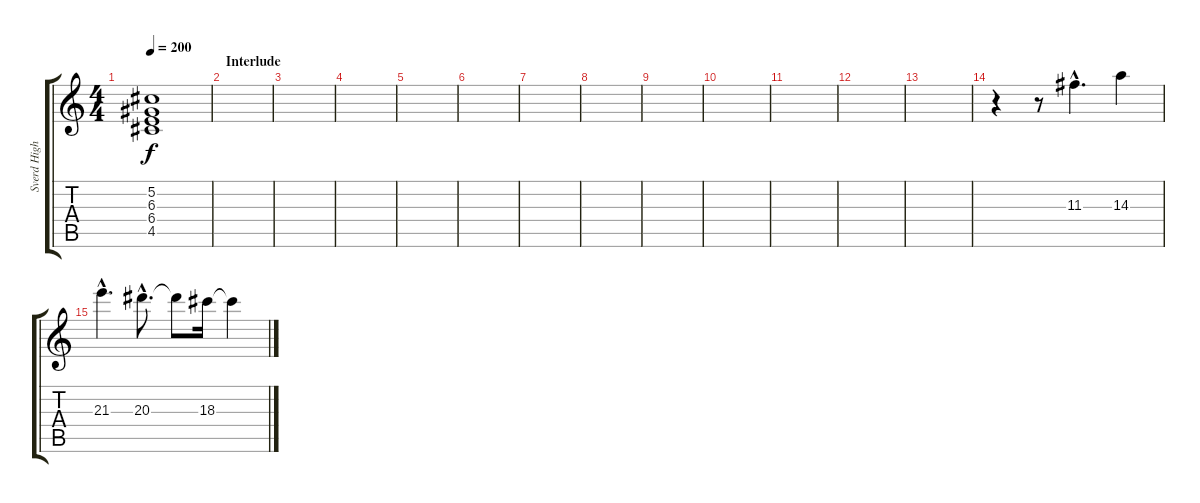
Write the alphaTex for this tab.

\track ("Sverd High Strings" "Sverd High") {instrument stringensemble1}
\staff {score tabs}
\tuning (E4 B3 G4 D4 A3 E3) {hide}
\ts (4 4)
\tempo 200
\clef g2
\ks c
(5.2 6.3 6.4 4.5).1{dy f} |
\section ("" "Interlude")
|
|
|
|
|
|
|
|
|
|
|
|
r.4 r.8 11.3{hac}.4{d} 14.3.4 |
21.3{hac}.4{d} 20.3{hac}.8{d} 20.3{t}.8 18.3.16 18.3{t}.4
